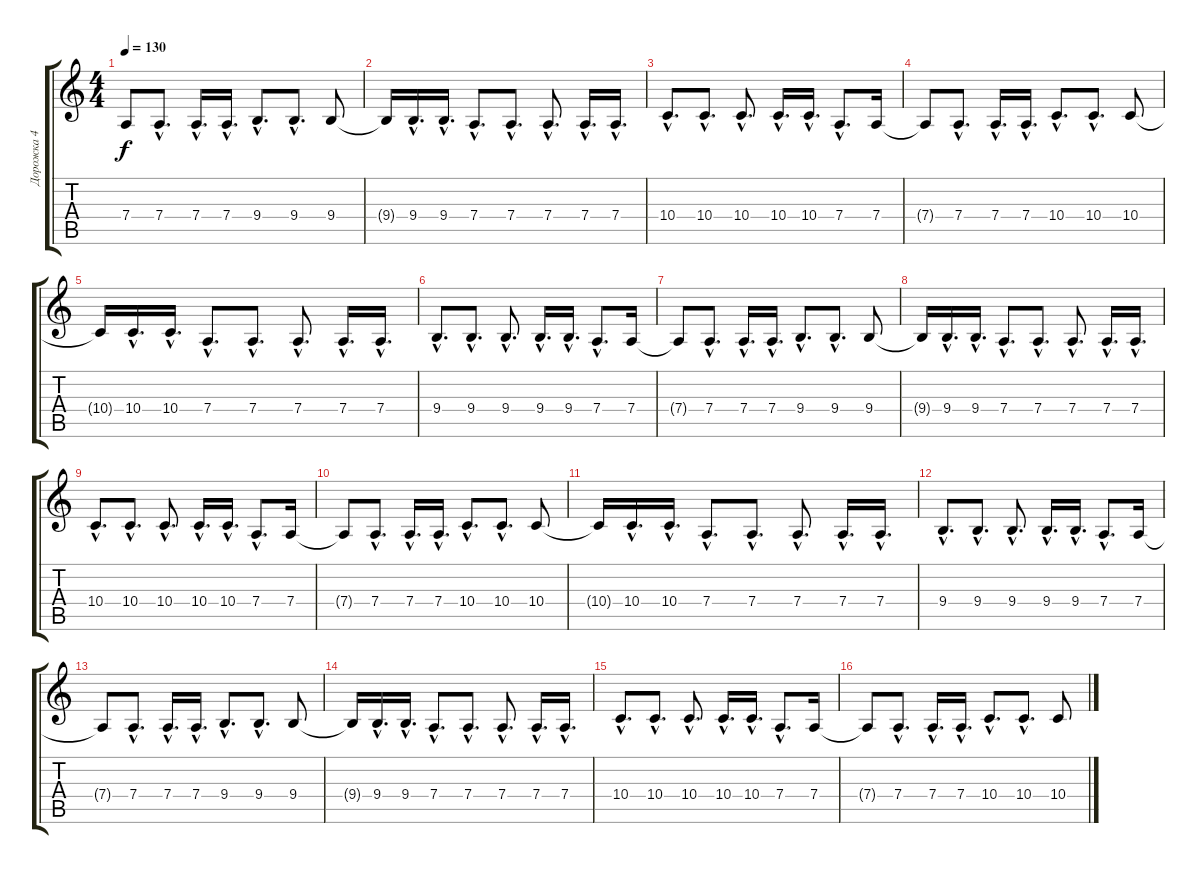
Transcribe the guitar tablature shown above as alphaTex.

\track ("Дорожка 4" "Дорожка 4") {instrument stringensemble1}
\staff {score tabs}
\tuning (E4 B3 G3 D3 A2 E2) {hide}
\ts (4 4)
\tempo 130
\clef g2
\ks c
7.4{t}.8{dy f} 7.4{hac}.8{d} 7.4{hac}.16{d} 7.4{hac}.16{d} 9.4{hac}.8{d} 9.4{hac}.8{d} 9.4.8 |
9.4{t}.16 9.4{hac}.16{d} 9.4{hac}.16{d} 7.4{hac}.8{d} 7.4{hac}.8{d} 7.4{hac}.8{d} 7.4{hac}.16{d} 7.4{hac}.16{d} |
10.4{hac}.8{d} 10.4{hac}.8{d} 10.4{hac}.8{d} 10.4{hac}.16{d} 10.4{hac}.16{d} 7.4{hac}.8{d} 7.4.16 |
7.4{t}.8 7.4{hac}.8{d} 7.4{hac}.16{d} 7.4{hac}.16{d} 10.4{hac}.8{d} 10.4{hac}.8{d} 10.4.8 |
10.4{t}.16 10.4{hac}.16{d} 10.4{hac}.16{d} 7.4{hac}.8{d} 7.4{hac}.8{d} 7.4{hac}.8{d} 7.4{hac}.16{d} 7.4{hac}.16{d} |
9.4{hac}.8{d} 9.4{hac}.8{d} 9.4{hac}.8{d} 9.4{hac}.16{d} 9.4{hac}.16{d} 7.4{hac}.8{d} 7.4.16 |
7.4{t}.8 7.4{hac}.8{d} 7.4{hac}.16{d} 7.4{hac}.16{d} 9.4{hac}.8{d} 9.4{hac}.8{d} 9.4.8 |
9.4{t}.16 9.4{hac}.16{d} 9.4{hac}.16{d} 7.4{hac}.8{d} 7.4{hac}.8{d} 7.4{hac}.8{d} 7.4{hac}.16{d} 7.4{hac}.16{d} |
10.4{hac}.8{d} 10.4{hac}.8{d} 10.4{hac}.8{d} 10.4{hac}.16{d} 10.4{hac}.16{d} 7.4{hac}.8{d} 7.4.16 |
7.4{t}.8 7.4{hac}.8{d} 7.4{hac}.16{d} 7.4{hac}.16{d} 10.4{hac}.8{d} 10.4{hac}.8{d} 10.4.8 |
10.4{t}.16 10.4{hac}.16{d} 10.4{hac}.16{d} 7.4{hac}.8{d} 7.4{hac}.8{d} 7.4{hac}.8{d} 7.4{hac}.16{d} 7.4{hac}.16{d} |
9.4{hac}.8{d} 9.4{hac}.8{d} 9.4{hac}.8{d} 9.4{hac}.16{d} 9.4{hac}.16{d} 7.4{hac}.8{d} 7.4.16 |
7.4{t}.8 7.4{hac}.8{d} 7.4{hac}.16{d} 7.4{hac}.16{d} 9.4{hac}.8{d} 9.4{hac}.8{d} 9.4.8 |
9.4{t}.16 9.4{hac}.16{d} 9.4{hac}.16{d} 7.4{hac}.8{d} 7.4{hac}.8{d} 7.4{hac}.8{d} 7.4{hac}.16{d} 7.4{hac}.16{d} |
10.4{hac}.8{d} 10.4{hac}.8{d} 10.4{hac}.8{d} 10.4{hac}.16{d} 10.4{hac}.16{d} 7.4{hac}.8{d} 7.4.16 |
7.4{t}.8 7.4{hac}.8{d} 7.4{hac}.16{d} 7.4{hac}.16{d} 10.4{hac}.8{d} 10.4{hac}.8{d} 10.4.8
